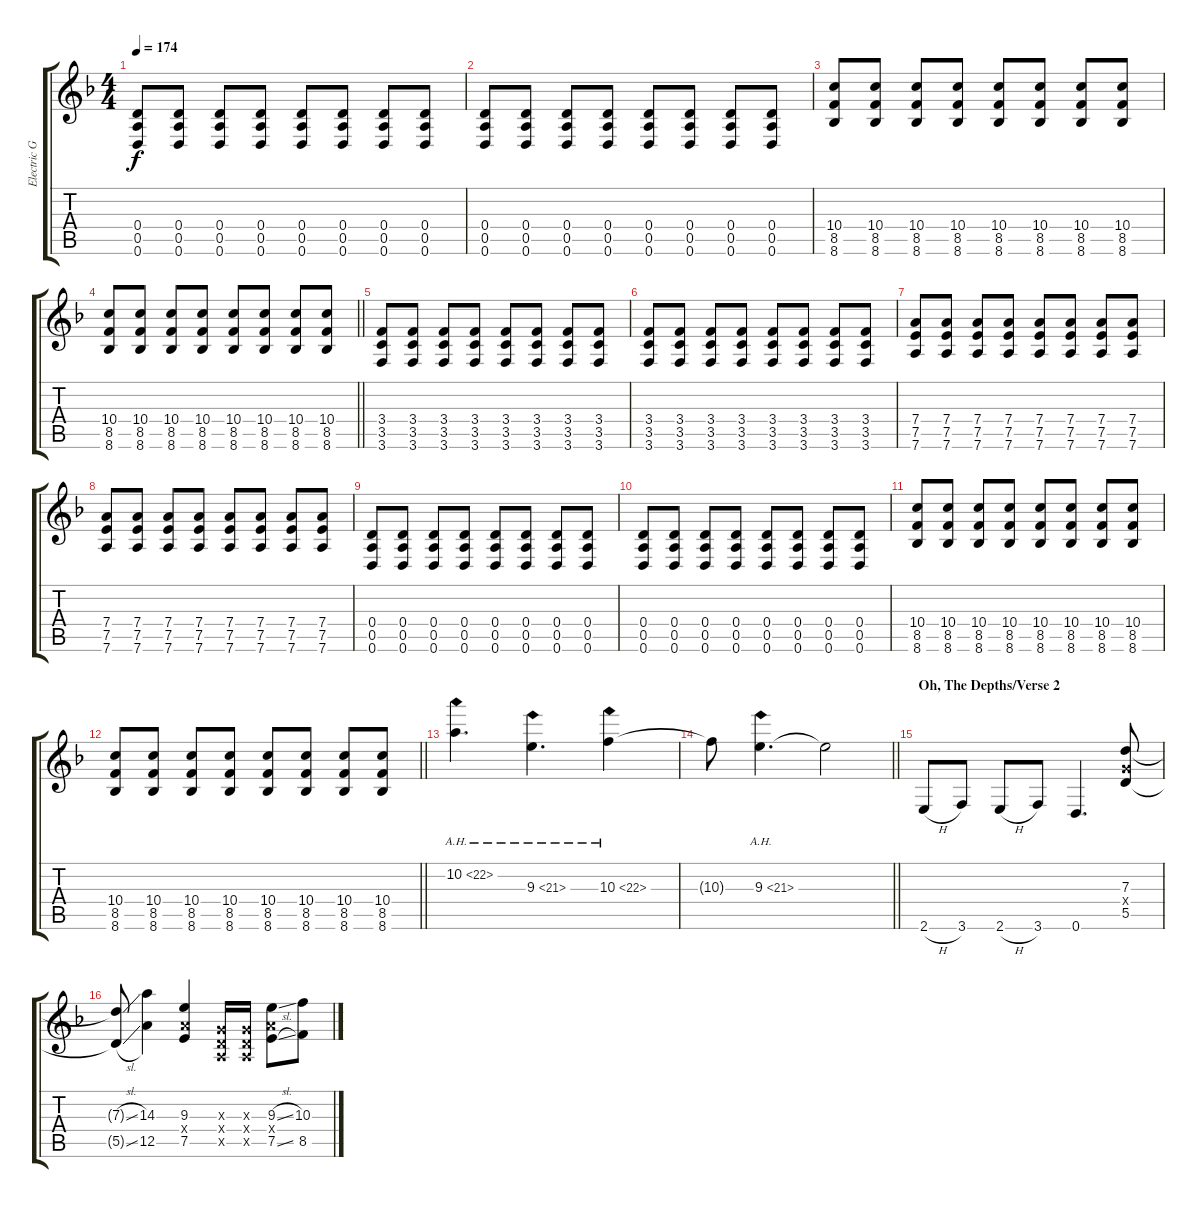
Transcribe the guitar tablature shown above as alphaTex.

\track ("Electric Guitar 1" "Electric G") {instrument distortionguitar}
\staff {score tabs}
\tuning (E4 B3 G3 D3 A2 D2) {hide}
\ts (4 4)
\tempo 174
\clef g2
\ks dminor
(0.4 0.5 0.6).8{dy f} (0.4 0.5 0.6).8 (0.4 0.5 0.6).8 (0.4 0.5 0.6).8 (0.4 0.5 0.6).8 (0.4 0.5 0.6).8 (0.4 0.5 0.6).8 (0.4 0.5 0.6).8 |
(0.4 0.5 0.6).8 (0.4 0.5 0.6).8 (0.4 0.5 0.6).8 (0.4 0.5 0.6).8 (0.4 0.5 0.6).8 (0.4 0.5 0.6).8 (0.4 0.5 0.6).8 (0.4 0.5 0.6).8 |
(10.4 8.5 8.6).8 (10.4 8.5 8.6).8 (10.4 8.5 8.6).8 (10.4 8.5 8.6).8 (10.4 8.5 8.6).8 (10.4 8.5 8.6).8 (10.4 8.5 8.6).8 (10.4 8.5 8.6).8 |
\barLineRight lightlight
(10.4 8.5 8.6).8 (10.4 8.5 8.6).8 (10.4 8.5 8.6).8 (10.4 8.5 8.6).8 (10.4 8.5 8.6).8 (10.4 8.5 8.6).8 (10.4 8.5 8.6).8 (10.4 8.5 8.6).8 |
(3.4 3.5 3.6).8 (3.4 3.5 3.6).8 (3.4 3.5 3.6).8 (3.4 3.5 3.6).8 (3.4 3.5 3.6).8 (3.4 3.5 3.6).8 (3.4 3.5 3.6).8 (3.4 3.5 3.6).8 |
(3.4 3.5 3.6).8 (3.4 3.5 3.6).8 (3.4 3.5 3.6).8 (3.4 3.5 3.6).8 (3.4 3.5 3.6).8 (3.4 3.5 3.6).8 (3.4 3.5 3.6).8 (3.4 3.5 3.6).8 |
(7.4 7.5 7.6).8 (7.4 7.5 7.6).8 (7.4 7.5 7.6).8 (7.4 7.5 7.6).8 (7.4 7.5 7.6).8 (7.4 7.5 7.6).8 (7.4 7.5 7.6).8 (7.4 7.5 7.6).8 |
(7.4 7.5 7.6).8 (7.4 7.5 7.6).8 (7.4 7.5 7.6).8 (7.4 7.5 7.6).8 (7.4 7.5 7.6).8 (7.4 7.5 7.6).8 (7.4 7.5 7.6).8 (7.4 7.5 7.6).8 |
(0.4 0.5 0.6).8 (0.4 0.5 0.6).8 (0.4 0.5 0.6).8 (0.4 0.5 0.6).8 (0.4 0.5 0.6).8 (0.4 0.5 0.6).8 (0.4 0.5 0.6).8 (0.4 0.5 0.6).8 |
(0.4 0.5 0.6).8 (0.4 0.5 0.6).8 (0.4 0.5 0.6).8 (0.4 0.5 0.6).8 (0.4 0.5 0.6).8 (0.4 0.5 0.6).8 (0.4 0.5 0.6).8 (0.4 0.5 0.6).8 |
(10.4 8.5 8.6).8 (10.4 8.5 8.6).8 (10.4 8.5 8.6).8 (10.4 8.5 8.6).8 (10.4 8.5 8.6).8 (10.4 8.5 8.6).8 (10.4 8.5 8.6).8 (10.4 8.5 8.6).8 |
\barLineRight lightlight
(10.4 8.5 8.6).8 (10.4 8.5 8.6).8 (10.4 8.5 8.6).8 (10.4 8.5 8.6).8 (10.4 8.5 8.6).8 (10.4 8.5 8.6).8 (10.4 8.5 8.6).8 (10.4 8.5 8.6).8 |
\section ("" "")
10.2{ah 12}.4{d} 9.3{ah 12}.4{d} 10.3{ah 12}.4 |
\barLineRight lightlight
10.3{t}.8 9.3{ah 12}.4{d} 9.3{t}.2 |
\section ("" "Oh, The Depths/Verse 2")
2.6{h}.8 3.6.8 2.6{h}.8 3.6.8 0.6.4{d} (7.3 5.4{x} 5.5).8 |
(7.3{sl t} 5.5{sl t}).8 (14.3 12.5).4 (9.3 7.4{x} 7.5).4 (0.3{x} 0.4{x} 0.5{x}).16 (0.3{x} 0.4{x} 0.5{x}).16 (9.3{sl} 7.4{x} 7.5{sl}).8 (10.3 8.5).8
